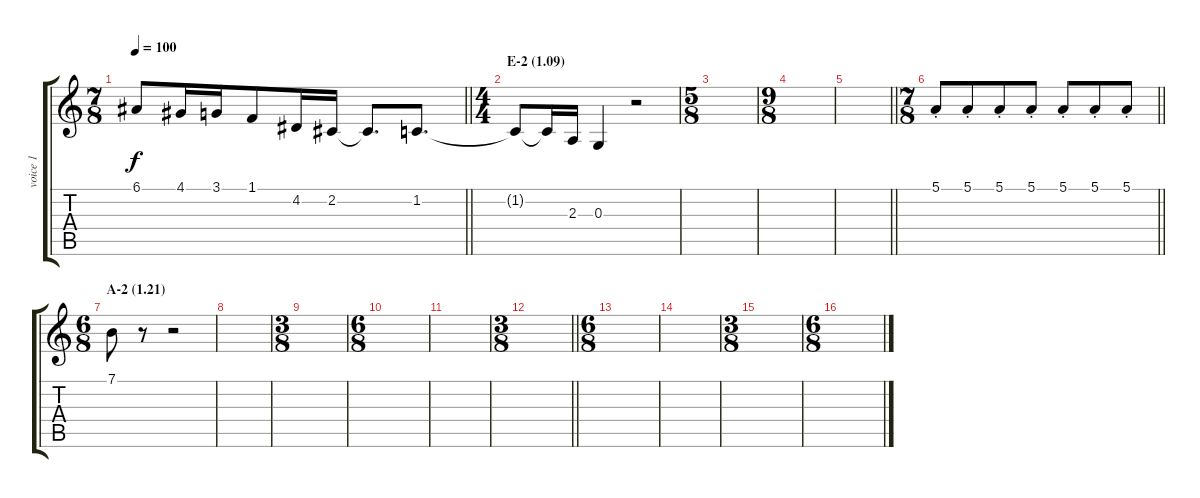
\track ("voice 1" "voice 1") {instrument clarinet}
\staff {score tabs}
\tuning (E4 B3 G3 D3 A2 E2) {hide}
\ts (7 8)
\tempo 100
\clef g2
\barLineRight lightlight
\ks c
6.1.8{dy f} 4.1.16 3.1.16 1.1.8 4.2.16 2.2.16 2.2{t}.8{d} 1.2.8{d} |
\ts (4 4)
\section ("" "E-2 (1.09)")
1.2{t}.8 1.2{t}.16 2.3.16 0.3.4 r.2 |
\ts (5 8)
|
\ts (9 8)
|
\barLineRight lightlight
|
\ts (7 8)
\barLineRight lightlight
5.1{st}.8 5.1{st}.8 5.1{st}.8 5.1{st}.8 5.1{st}.8 5.1{st}.8 5.1{st}.8 |
\ts (6 8)
\section ("" "A-2 (1.21)")
7.1.8 r.8 r.2 |
|
\ts (3 8)
|
\ts (6 8)
|
|
\ts (3 8)
\barLineRight lightlight
|
\ts (6 8)
|
|
\ts (3 8)
|
\ts (6 8)
